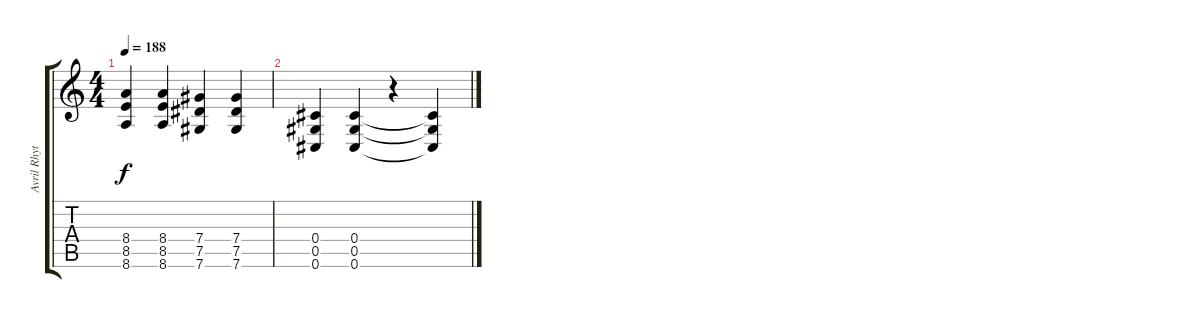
\track ("Avril Rhythm 2" "Avril Rhyt") {instrument distortionguitar}
\staff {score tabs}
\tuning (Eb4 Bb3 Gb3 Db3 Ab2 Db2) {hide}
\ts (4 4)
\tempo 188
\clef g2
\ks c
(8.4 8.5 8.6).4{dy f} (8.4 8.5 8.6).4 (7.4 7.5 7.6).4 (7.4 7.5 7.6).4 |
(0.4 0.5 0.6).4 (0.4 0.5 0.6).4 r.4 (0.4{t} 0.5{t} 0.6{t}).4
